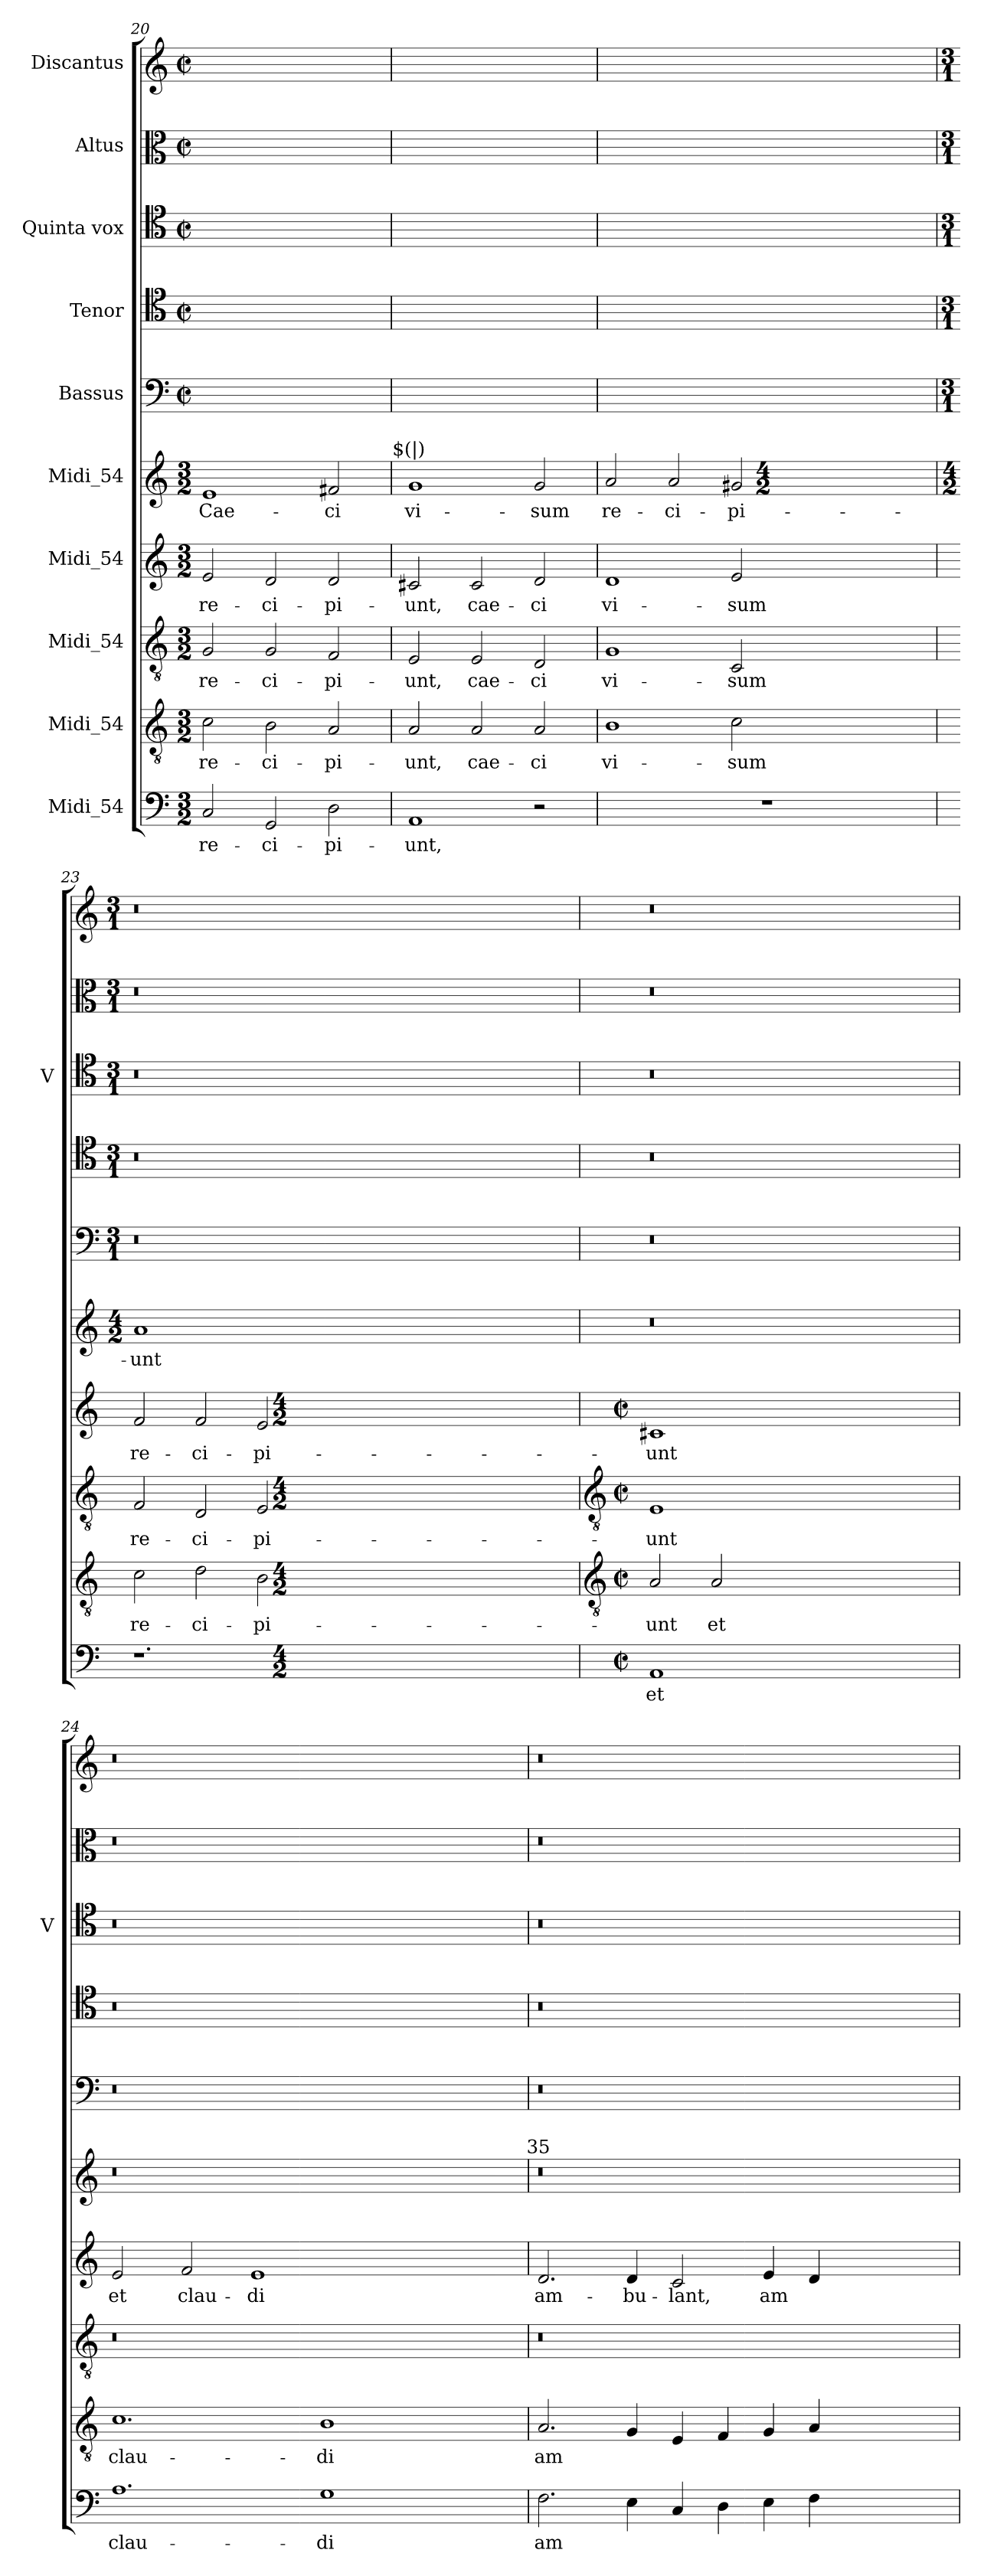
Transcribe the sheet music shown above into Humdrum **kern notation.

**kern	**text	**kern	**text	**kern	**text	**kern	**text	**kern	**text	**kern	**kern	**kern	**kern	**kern
*part10	*part10	*part9	*part9	*part8	*part8	*part7	*part7	*part6	*part6	*part5	*part4	*part3	*part2	*part1
*staff10	*staff10	*staff9	*staff9	*staff8	*staff8	*staff7	*staff7	*staff6	*staff6	*staff5	*staff4	*staff3	*staff2	*staff1
*I"Midi_54	*	*I"Midi_54	*	*I"Midi_54	*	*I"Midi_54	*	*I"Midi_54	*	*I"Bassus	*I"Tenor	*I"Quinta vox	*I"Altus	*I"Discantus
*	*	*	*	*	*	*	*	*	*	*	*	*I'V	*	*
*clefF4	*	*clefGv2	*	*clefGv2	*	*clefG2	*	*clefG2	*	*clefF4	*clefC4	*clefC4	*clefC3	*clefG2
*k[]	*	*k[]	*	*k[]	*	*k[]	*	*k[]	*	*k[]	*k[]	*k[]	*k[]	*k[]
*C:	*	*C:	*	*C:	*	*C:	*	*C:	*	*C:	*C:	*C:	*C:	*C:
*M3/2	*	*M3/2	*	*M3/2	*	*M3/2	*	*M3/2	*	*M4/2	*M4/2	*M4/2	*M4/2	*M4/2
*	*	*	*	*	*	*	*	*	*	*met(c|)	*met(c|)	*met(c|)	*met(c|)	*met(c|)
=20	=20	=20	=20	=20	=20	=20	=20	=20	=20	=20	=20	=20	=20	=20
!	!LO:LY:b	!	!LO:LY:b	!	!LO:LY:b	!	!LO:LY:b	!	!LO:LY:b	!	!	!	!	!
2C	re-	2c	re-	2G	re-	2e	re-	1e	Cae-	1.r	1.r	1.r	1.r	1.r
!	!LO:LY:b	!	!LO:LY:b	!	!LO:LY:b	!	!LO:LY:b	!	!	!	!	!	!	!
2GG	-ci-	2B	-ci-	2G	-ci-	2d	-ci-	.	.	.	.	.	.	.
!	!LO:LY:b	!	!LO:LY:b	!	!LO:LY:b	!	!LO:LY:b	!	!LO:LY:b	!	!	!	!	!
2D	-pi-	2A	-pi-	2F	-pi-	2d	-pi-	2f#X	-ci	.	.	.	.	.
=21	=21	=21	=21	=21	=21	=21	=21	=21	=21	=21	=21	=21	=21	=21
!	!	!	!	!	!	!	!	!LO:TX:a:cj:t=$(|)	!	!	!	!	!	!
!	!LO:LY:b	!	!LO:LY:b	!	!LO:LY:b	!	!LO:LY:b	!	!LO:LY:b	!	!	!	!	!
1AA	-unt,	2A	-unt,	2E	-unt,	2c#X	-unt,	1g	vi-	1.r	1.r	1.r	1.r	1.r
!	!	!	!LO:LY:b	!	!LO:LY:b	!	!LO:LY:b	!	!	!	!	!	!	!
.	.	2A	cae-	2E	cae-	2c#	cae-	.	.	.	.	.	.	.
!	!	!	!LO:LY:b	!	!LO:LY:b	!	!LO:LY:b	!	!LO:LY:b	!	!	!	!	!
2r	.	2A	-ci	2D	-ci	2d	-ci	2g	-sum	.	.	.	.	.
=22	=22	=22	=22	=22	=22	=22	=22	=22	=22	=22	=22	=22	=22	=22
!	!	!	!LO:LY:b	!	!LO:LY:b	!	!LO:LY:b	!	!LO:LY:b	!	!	!	!	!
1.r	.	1B	vi-	1G	vi-	1d	vi-	2a	re-	1.r	1.r	1.r	1.r	1.r
!	!	!	!	!	!	!	!	!	!LO:LY:b	!	!	!	!	!
.	.	.	.	.	.	.	.	2a	-ci-	.	.	.	.	.
!	!	!	!LO:LY:b	!	!LO:LY:b	!	!LO:LY:b	!	!LO:LY:b	!	!	!	!	!
.	.	2c	-sum	2C	-sum	2e	-sum	2g#X	-pi-	.	.	.	.	.
*	*	*	*	*	*	*	*	*M4/2	*	*	*	*	*	*
*	*	*	*	*	*	*	*	*met(c|)	*	*	*	*	*	*
!!LO:LB:g=z
=23	=23	=23	=23	=23	=23	=23	=23	=23	=23	=23	=23	=23	=23	=23
*	*	*	*	*	*	*	*	*M4/2	*	*M3/1	*M3/1	*M3/1	*M3/1	*M3/1
!	!	!	!LO:LY:b	!	!LO:LY:b	!	!LO:LY:b	!	!LO:LY:b	!	!	!	!	!
1.r	.	2c	re-	2F	re-	2f	re-	1a	-unt	0.r	0.r	0.r	0.r	0.r
!	!	!	!LO:LY:b	!	!LO:LY:b	!	!LO:LY:b	!	!	!	!	!	!	!
.	.	2d	-ci-	2D	-ci-	2f	-ci-	.	.	.	.	.	.	.
!	!	!	!LO:LY:b	!	!LO:LY:b	!	!LO:LY:b	!	!	!	!	!	!	!
.	.	2B	-pi-	2E	-pi-	2e	-pi-	0ryy	.	.	.	.	.	.
*M4/2	*	*M4/2	*	*M4/2	*	*M4/2	*	*	*	*	*	*	*	*
*met(c|)	*	*met(c|)	*	*met(c|)	*	*met(c|)	*	*	*	*	*	*	*	*
1.ryy	.	1.ryy	.	1.ryy	.	1.ryy	.	.	.	.	.	.	.	.
!!LO:LB:g=z
=24	=24	=24	=24	=24	=24	=24	=24	=24	=24	=24	=24	=24	=24	=24
*	*	*clefGv2	*	*clefGv2	*	*	*	*	*	*	*	*	*	*
*M4/2	*	*M4/2	*	*M4/2	*	*M4/2	*	*	*	*	*	*	*	*
*met(c|)	*	*met(c|)	*	*met(c|)	*	*met(c|)	*	*	*	*	*	*	*	*
!	!LO:LY:b	!	!LO:LY:b	!	!LO:LY:b	!	!LO:LY:b	!	!	!	!	!	!	!
1AA	et	2A	-unt	1E	-unt	1c#X	-unt	0r	.	0.r	0.r	0.r	0.r	0.r
!	!	!	!LO:LY:b	!	!	!	!	!	!	!	!	!	!	!
.	.	2A	et	.	.	.	.	.	.	.	.	.	.	.
0ryy	.	0ryy	.	0ryy	.	0ryy	.	.	.	.	.	.	.	.
.	.	.	.	.	.	.	.	1ryy	.	.	.	.	.	.
=24	=24	=24	=24	=24	=24	=24	=24	=24	=24	=24	=24	=24	=24	=24
!	!LO:LY:b	!	!LO:LY:b	!	!	!	!LO:LY:b	!	!	!	!	!	!	!
1.A	clau-	1.c	clau-	0r	.	2e	et	0r	.	0.r	0.r	0.r	0.r	0.r
!	!	!	!	!	!	!	!LO:LY:b	!	!	!	!	!	!	!
.	.	.	.	.	.	2f	clau-	.	.	.	.	.	.	.
!	!	!	!	!	!	!	!LO:LY:b	!	!	!	!	!	!	!
.	.	.	.	.	.	1e	-di	.	.	.	.	.	.	.
!	!LO:LY:b	!	!LO:LY:b	!	!	!	!	!	!	!	!	!	!	!
1G	-di	1B	-di	.	.	.	.	.	.	.	.	.	.	.
.	.	.	.	1ryy	.	1ryy	.	1ryy	.	.	.	.	.	.
2ryy	.	2ryy	.	.	.	.	.	.	.	.	.	.	.	.
=24	=24	=24	=24	=24	=24	=24	=24	=24	=24	=24	=24	=24	=24	=24
!	!	!	!	!	!	!	!	!LO:TX:a:cj:t=35	!	!	!	!	!	!
!	!LO:LY:b	!	!LO:LY:b	!	!	!	!LO:LY:b	!	!	!	!	!	!	!
2.F	am	2.A	am	0r	.	2.d	am-	0r	.	0.r	0.r	0.r	0.r	0.r
!	!	!	!	!	!	!	!LO:LY:b	!	!	!	!	!	!	!
4E	.	4G	.	.	.	4d	-bu-	.	.	.	.	.	.	.
!	!	!	!	!	!	!	!LO:LY:b	!	!	!	!	!	!	!
4C	.	4E	.	.	.	2c	-lant,	.	.	.	.	.	.	.
4D	.	4F	.	.	.	.	.	.	.	.	.	.	.	.
!	!	!	!	!	!	!	!LO:LY:b	!	!	!	!	!	!	!
4E	.	4G	.	.	.	4e	am	.	.	.	.	.	.	.
4F	.	4A	.	.	.	4d	.	.	.	.	.	.	.	.
1ryy	.	1ryy	.	1ryy	.	1ryy	.	1ryy	.	.	.	.	.	.
=	=	=	=	=	=	=	=	=	=	=	=	=	=	=
*-	*-	*-	*-	*-	*-	*-	*-	*-	*-	*-	*-	*-	*-	*-
